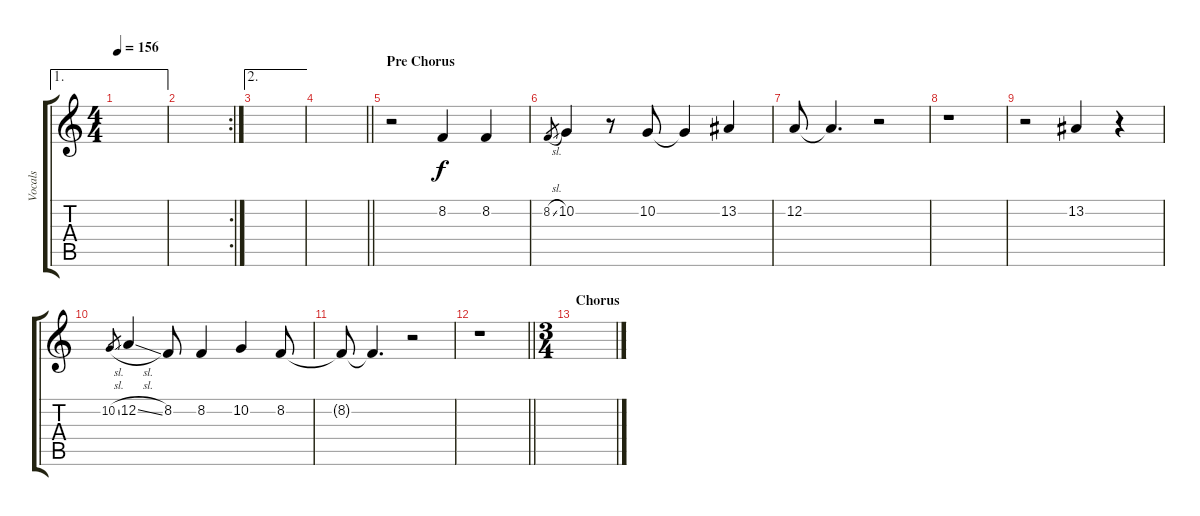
\track ("Vocals" "Vocals") {instrument clarinet}
\staff {score tabs}
\tuning (D4 A3 F3 C3 G2 C2) {hide}
\ae 1
\ts (4 4)
\tempo 156
\clef g2
\ks c
|
\rc 2
|
\ae 2
|
\barLineRight lightlight
|
\section ("" "Pre Chorus")
r.2 8.2.4 8.2.4 |
8.2{sl}.8{gr} 10.2.4 r.8 10.2.8 10.2{t}.4 13.2.4 |
12.2.8 12.2{t}.4{d} r.2 |
r.1 |
r.2 13.2.4 r.4 |
10.2{sl}.8{gr} 12.2{sl}.4 8.2.8 8.2.4 10.2.4 8.2.8 |
8.2{t}.8 8.2{t}.4{d} r.2 |
\barLineRight lightlight
r.1 |
\ts (3 4)
\section ("" "Chorus")
